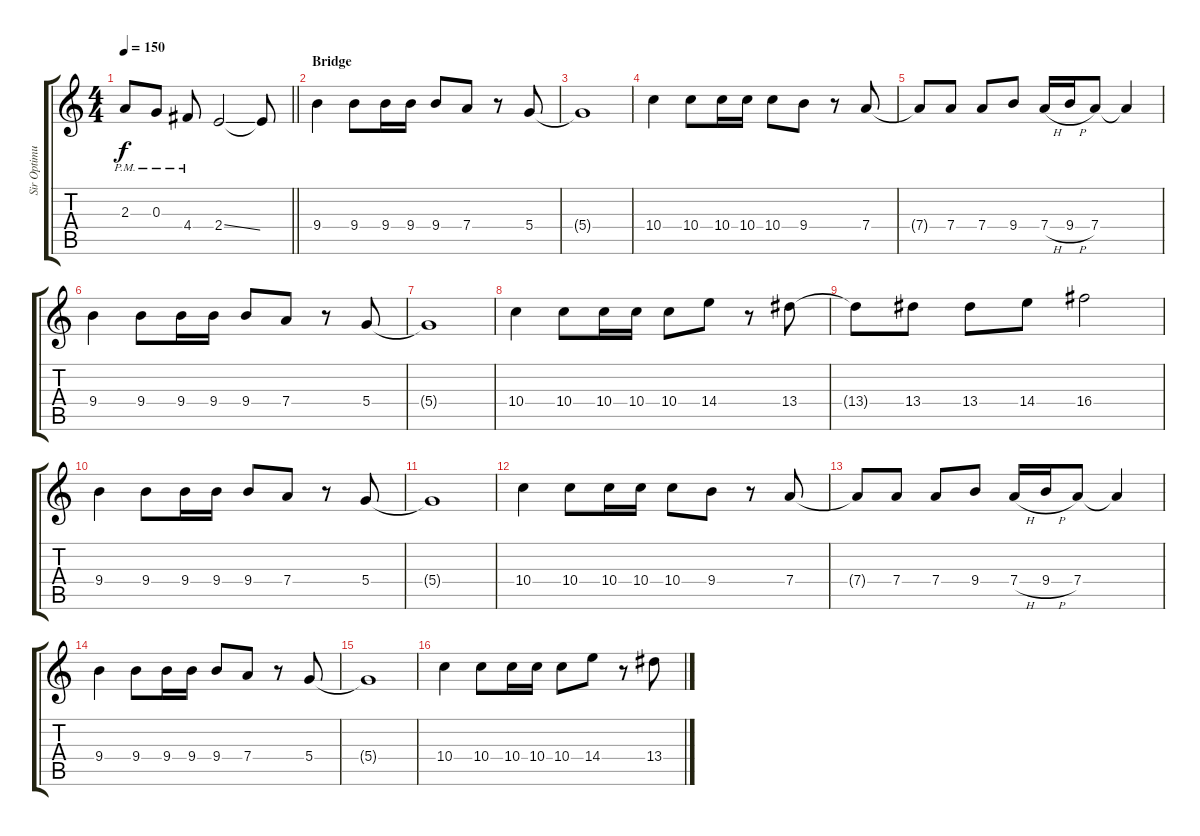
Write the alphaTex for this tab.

\track ("Sir Optimus Prime" "Sir Optimu") {instrument distortionguitar}
\staff {score tabs}
\tuning (E4 B3 G3 D3 A2 E2) {hide}
\ts (4 4)
\tempo 150
\clef g2
\barLineRight lightlight
\ks c
2.3{pm}.8{dy f} 0.3{pm}.8 4.4{pm}.8 2.4{ss}.2 2.4{t}.8 |
\section ("" "Bridge")
9.4.4 9.4.8 9.4.16 9.4.16 9.4.8 7.4.8 r.8 5.4.8 |
5.4{t}.1 |
10.4.4 10.4.8 10.4.16 10.4.16 10.4.8 9.4.8 r.8 7.4.8 |
7.4{t}.8 7.4.8 7.4.8 9.4.8 7.4{h}.16 9.4{h}.16 7.4.8 7.4{t}.4 |
9.4.4 9.4.8 9.4.16 9.4.16 9.4.8 7.4.8 r.8 5.4.8 |
5.4{t}.1 |
10.4.4 10.4.8 10.4.16 10.4.16 10.4.8 14.4.8 r.8 13.4.8 |
13.4{t}.8 13.4.8 13.4.8 14.4.8 16.4.2 |
9.4.4 9.4.8 9.4.16 9.4.16 9.4.8 7.4.8 r.8 5.4.8 |
5.4{t}.1 |
10.4.4 10.4.8 10.4.16 10.4.16 10.4.8 9.4.8 r.8 7.4.8 |
7.4{t}.8 7.4.8 7.4.8 9.4.8 7.4{h}.16 9.4{h}.16 7.4.8 7.4{t}.4 |
9.4.4 9.4.8 9.4.16 9.4.16 9.4.8 7.4.8 r.8 5.4.8 |
5.4{t}.1 |
10.4.4 10.4.8 10.4.16 10.4.16 10.4.8 14.4.8 r.8 13.4.8
